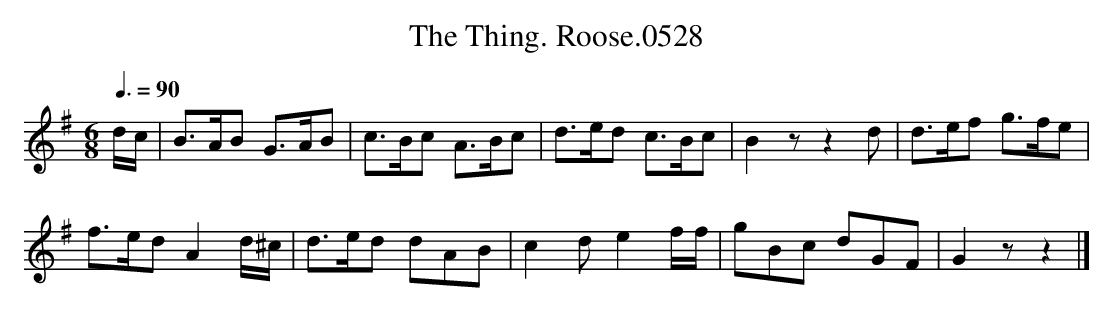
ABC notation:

X:1
T:Thing. Roose.0528, The
M:6/8
L:1/8
Q:3/8=90
K:G
d/c/|B>AB G>AB |c>Bc A>Bc |d>ed c>Bc |B2zz2d |d>ef g>fe |
f>edA2d/^c/ |d>ed dAB |c2de2f/f/ |gBc dGF |G2zz2|]
